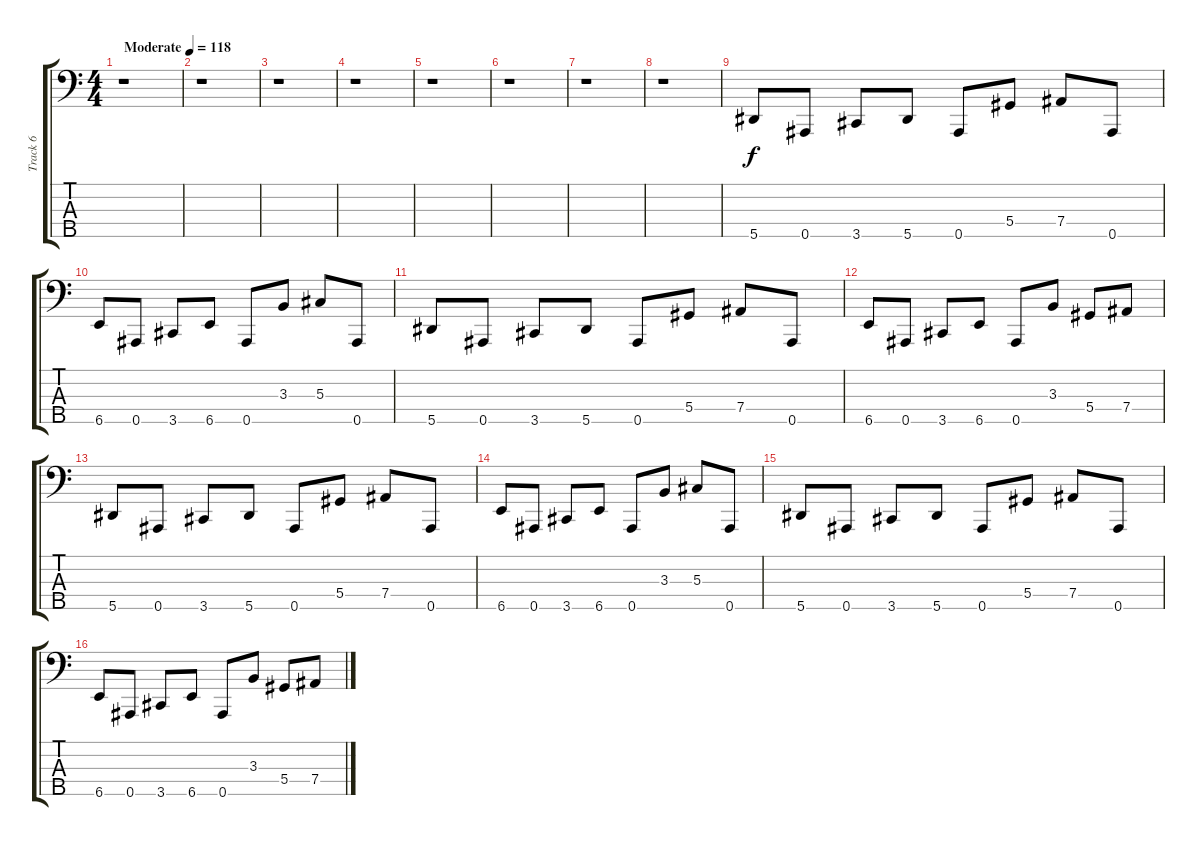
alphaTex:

\track ("Track 6" "Track 6") {instrument electricbassfinger}
\staff {score tabs}
\tuning (Gb2 Db2 Ab1 Eb1 Bb0) {hide}
\ts (4 4)
\tempo (118 "Moderate")
\clef f4
\ks c
r.1{dy f instrument electricbassfinger} |
r.1 |
r.1 |
r.1 |
r.1 |
r.1 |
r.1 |
r.1 |
5.5.8 0.5.8 3.5.8 5.5.8 0.5.8 5.4.8 7.4.8 0.5.8 |
6.5.8 0.5.8 3.5.8 6.5.8 0.5.8 3.3.8 5.3.8 0.5.8 |
5.5.8 0.5.8 3.5.8 5.5.8 0.5.8 5.4.8 7.4.8 0.5.8 |
6.5.8 0.5.8 3.5.8 6.5.8 0.5.8 3.3.8 5.4.8 7.4.8 |
5.5.8 0.5.8 3.5.8 5.5.8 0.5.8 5.4.8 7.4.8 0.5.8 |
6.5.8 0.5.8 3.5.8 6.5.8 0.5.8 3.3.8 5.3.8 0.5.8 |
5.5.8 0.5.8 3.5.8 5.5.8 0.5.8 5.4.8 7.4.8 0.5.8 |
6.5.8 0.5.8 3.5.8 6.5.8 0.5.8 3.3.8 5.4.8 7.4.8
